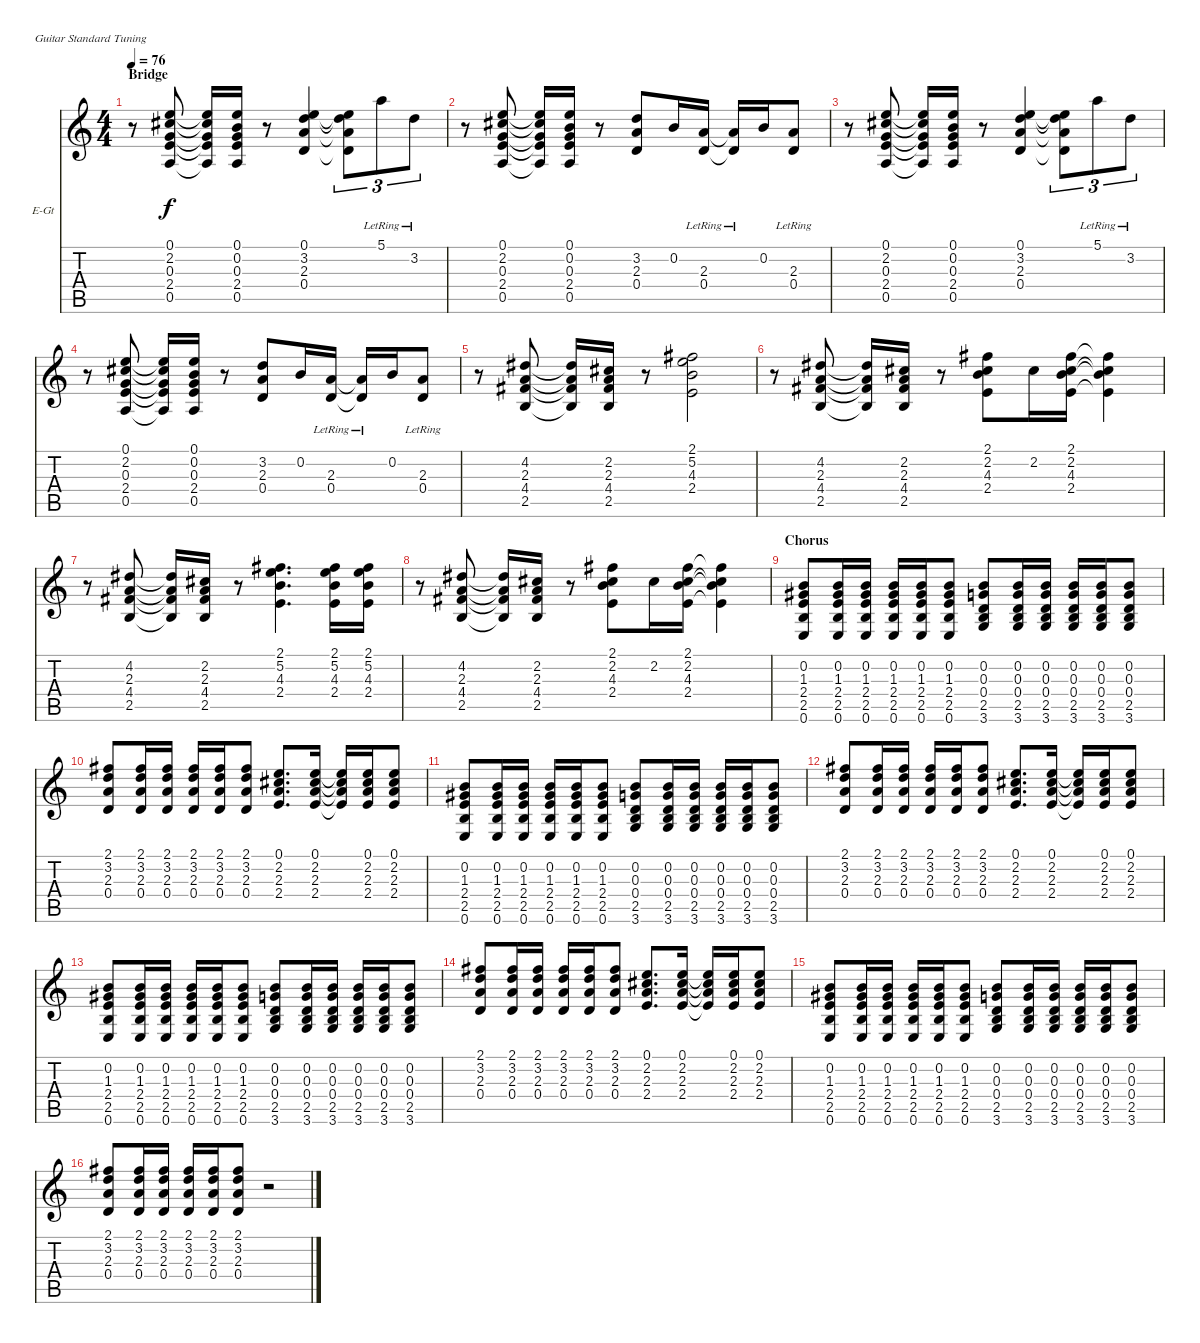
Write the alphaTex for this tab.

\defaultSystemsLayout 4
\bracketExtendMode nobrackets
\firstSystemTrackNameOrientation horizontal
\otherSystemsTrackNameOrientation horizontal
\track ("Mike McCready (Clean)" "E-Gt") {instrument electricguitarclean}
\staff {score tabs}
\tuning (E4 B3 G3 D3 A2 E2)
\ts (4 4)
\section ("" "Bridge")
\tempo 76
\clef g2
\ks c
r.8{dy f} (0.1 2.2 0.3 2.4 0.5).8 (0.1{t} 2.2{t} 0.3{t} 2.4{t} 0.5{t}).16 (0.1 0.2 0.3 2.4 0.5).16 r.8 (0.1 3.2 2.3 0.4).4 (0.1{t} 3.2{t} 2.3{t} 0.4{t}).8{tu (3 2)} 5.1{lr}.8{tu (3 2)} 3.2{lr}.8{tu (3 2)} |
r.8 (0.1 2.2 0.3 2.4 0.5).8 (0.1{t} 2.2{t} 0.3{t} 2.4{t} 0.5{t}).16 (0.1 0.2 0.3 2.4 0.5).16 r.8 (3.2 2.3 0.4).8 0.2.16 (2.3{lr} 0.4{lr}).16 (2.3{lr t} 0.4{lr t}).16 0.2.16 (2.3{lr} 0.4{lr}).8 |
r.8 (0.1 2.2 0.3 2.4 0.5).8 (0.1{t} 2.2{t} 0.3{t} 2.4{t} 0.5{t}).16 (0.1 0.2 0.3 2.4 0.5).16 r.8 (0.1 3.2 2.3 0.4).4 (0.1{t} 3.2{t} 2.3{t} 0.4{t}).8{tu (3 2)} 5.1{lr}.8{tu (3 2)} 3.2{lr}.8{tu (3 2)} |
r.8 (0.1 2.2 0.3 2.4 0.5).8 (0.1{t} 2.2{t} 0.3{t} 2.4{t} 0.5{t}).16 (0.1 0.2 0.3 2.4 0.5).16 r.8 (3.2 2.3 0.4).8 0.2.16 (2.3{lr} 0.4{lr}).16 (2.3{lr t} 0.4{lr t}).16 0.2.16 (2.3{lr} 0.4{lr}).8 |
r.8 (4.2 2.3 4.4 2.5).8 (4.2{t} 2.3{t} 4.4{t} 2.5{t}).16 (2.2 2.3 4.4 2.5).16 r.8 (2.1 5.2 4.3 2.4).2 |
r.8 (4.2 2.3 4.4 2.5).8 (4.2{t} 2.3{t} 4.4{t} 2.5{t}).16 (2.2 2.3 4.4 2.5).16 r.8 (2.1 2.2 4.3 2.4).8 2.2.16 (2.1 2.2 4.3 2.4).16 (2.1{t} 2.2{t} 4.3{t} 2.4{t}).4 |
r.8 (4.2 2.3 4.4 2.5).8 (4.2{t} 2.3{t} 4.4{t} 2.5{t}).16 (2.2 2.3 4.4 2.5).16 r.8 (2.1 5.2 4.3 2.4).4{d} (2.1 5.2 4.3 2.4).16 (2.1 5.2 4.3 2.4).16 |
r.8 (4.2 2.3 4.4 2.5).8 (4.2{t} 2.3{t} 4.4{t} 2.5{t}).16 (2.2 2.3 4.4 2.5).16 r.8 (2.1 2.2 4.3 2.4).8 2.2.16 (2.1 2.2 4.3 2.4).16 (2.1{t} 2.2{t} 4.3{t} 2.4{t}).4 |
\section ("" "Chorus")
(0.2 1.3 2.4 2.5 0.6).8 (0.2 1.3 2.4 2.5 0.6).16 (0.2 1.3 2.4 2.5 0.6).16 (0.2 1.3 2.4 2.5 0.6).16 (0.2 1.3 2.4 2.5 0.6).16 (0.2 1.3 2.4 2.5 0.6).8 (0.2 0.3 0.4 2.5 3.6).8 (0.2 0.3 0.4 2.5 3.6).16 (0.2 0.3 0.4 2.5 3.6).16 (0.2 0.3 0.4 2.5 3.6).16 (0.2 0.3 0.4 2.5 3.6).16 (0.2 0.3 0.4 2.5 3.6).8 |
(2.1 3.2 2.3 0.4).8 (2.1 3.2 2.3 0.4).16 (2.1 3.2 2.3 0.4).16 (2.1 3.2 2.3 0.4).16 (2.1 3.2 2.3 0.4).16 (2.1 3.2 2.3 0.4).8 (0.1 2.2 2.3 2.4).8{d} (0.1 2.2 2.3 2.4).16 (0.1{t} 2.2{t} 2.3{t} 2.4{t}).16 (0.1 2.2 2.3 2.4).16 (0.1 2.2 2.3 2.4).8 |
(0.2 1.3 2.4 2.5 0.6).8 (0.2 1.3 2.4 2.5 0.6).16 (0.2 1.3 2.4 2.5 0.6).16 (0.2 1.3 2.4 2.5 0.6).16 (0.2 1.3 2.4 2.5 0.6).16 (0.2 1.3 2.4 2.5 0.6).8 (0.2 0.3 0.4 2.5 3.6).8 (0.2 0.3 0.4 2.5 3.6).16 (0.2 0.3 0.4 2.5 3.6).16 (0.2 0.3 0.4 2.5 3.6).16 (0.2 0.3 0.4 2.5 3.6).16 (0.2 0.3 0.4 2.5 3.6).8 |
(2.1 3.2 2.3 0.4).8 (2.1 3.2 2.3 0.4).16 (2.1 3.2 2.3 0.4).16 (2.1 3.2 2.3 0.4).16 (2.1 3.2 2.3 0.4).16 (2.1 3.2 2.3 0.4).8 (0.1 2.2 2.3 2.4).8{d} (0.1 2.2 2.3 2.4).16 (0.1{t} 2.2{t} 2.3{t} 2.4{t}).16 (0.1 2.2 2.3 2.4).16 (0.1 2.2 2.3 2.4).8 |
(0.2 1.3 2.4 2.5 0.6).8 (0.2 1.3 2.4 2.5 0.6).16 (0.2 1.3 2.4 2.5 0.6).16 (0.2 1.3 2.4 2.5 0.6).16 (0.2 1.3 2.4 2.5 0.6).16 (0.2 1.3 2.4 2.5 0.6).8 (0.2 0.3 0.4 2.5 3.6).8 (0.2 0.3 0.4 2.5 3.6).16 (0.2 0.3 0.4 2.5 3.6).16 (0.2 0.3 0.4 2.5 3.6).16 (0.2 0.3 0.4 2.5 3.6).16 (0.2 0.3 0.4 2.5 3.6).8 |
(2.1 3.2 2.3 0.4).8 (2.1 3.2 2.3 0.4).16 (2.1 3.2 2.3 0.4).16 (2.1 3.2 2.3 0.4).16 (2.1 3.2 2.3 0.4).16 (2.1 3.2 2.3 0.4).8 (0.1 2.2 2.3 2.4).8{d} (0.1 2.2 2.3 2.4).16 (0.1{t} 2.2{t} 2.3{t} 2.4{t}).16 (0.1 2.2 2.3 2.4).16 (0.1 2.2 2.3 2.4).8 |
(0.2 1.3 2.4 2.5 0.6).8 (0.2 1.3 2.4 2.5 0.6).16 (0.2 1.3 2.4 2.5 0.6).16 (0.2 1.3 2.4 2.5 0.6).16 (0.2 1.3 2.4 2.5 0.6).16 (0.2 1.3 2.4 2.5 0.6).8 (0.2 0.3 0.4 2.5 3.6).8 (0.2 0.3 0.4 2.5 3.6).16 (0.2 0.3 0.4 2.5 3.6).16 (0.2 0.3 0.4 2.5 3.6).16 (0.2 0.3 0.4 2.5 3.6).16 (0.2 0.3 0.4 2.5 3.6).8 |
(2.1 3.2 2.3 0.4).8 (2.1 3.2 2.3 0.4).16 (2.1 3.2 2.3 0.4).16 (2.1 3.2 2.3 0.4).16 (2.1 3.2 2.3 0.4).16 (2.1 3.2 2.3 0.4).8 r.2
